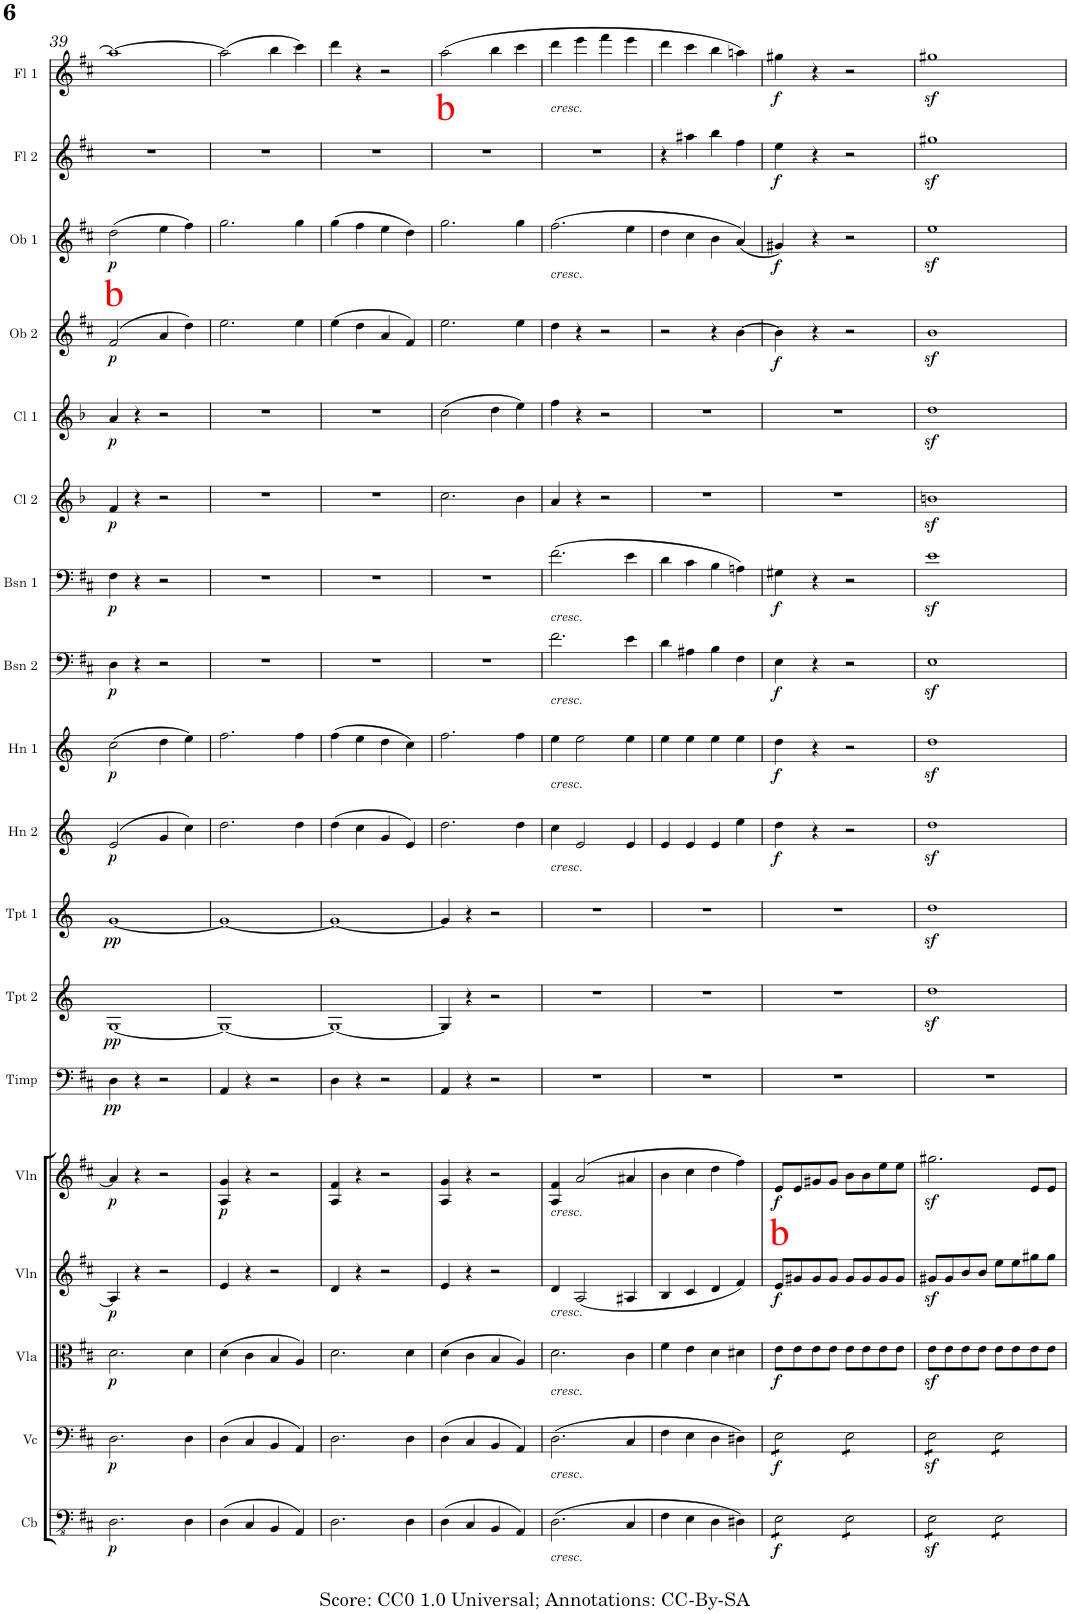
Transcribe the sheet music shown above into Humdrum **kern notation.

**kern	**dynam	**kern	**dynam	**kern	**dynam	**kern	**dynam	**kern	**text	**dynam	**kern	**dynam	**kern	**dynam	**kern	**dynam	**kern	**dynam	**kern	**dynam	**kern	**dynam	**kern	**dynam	**kern	**dynam	**kern	**dynam	**kern	**dynam	**kern	**text	**dynam	**kern	**dynam	**kern	**text	**dynam
*part18	*part18	*part17	*part17	*part16	*part16	*part15	*part15	*part14	*part14	*part14	*part13	*part13	*part12	*part12	*part11	*part11	*part10	*part10	*part9	*part9	*part8	*part8	*part7	*part7	*part6	*part6	*part5	*part5	*part4	*part4	*part3	*part3	*part3	*part2	*part2	*part1	*part1	*part1
*staff18	*staff18	*staff17	*staff17	*staff16	*staff16	*staff15	*staff15	*staff14	*staff14	*staff14	*staff13	*staff13	*staff12	*staff12	*staff11	*staff11	*staff10	*staff10	*staff9	*staff9	*staff8	*staff8	*staff7	*staff7	*staff6	*staff6	*staff5	*staff5	*staff4	*staff4	*staff3	*staff3	*staff3	*staff2	*staff2	*staff1	*staff1	*staff1
*I"Contrabass	*	*I"Violoncello	*	*I"Viola	*	*I"Violin	*	*I"Violin	*	*	*I"Timpani	*	*I"D Trumpet 2	*	*I"D Trumpet 1	*	*I"D Horn 2	*	*I"D Horn 1	*	*I"Bassoon 2	*	*I"Bassoon 1	*	*I"A Clarinet 2	*	*I"A Clarinet 1	*	*I"Oboe 2	*	*I"Oboe 1	*	*	*I"Flute 2	*	*I"Flute 1	*	*
*I'Cb	*	*I'Vc	*	*I'Vla	*	*I'Vln	*	*I'Vln	*	*	*I'Timp	*	*I'Tpt 2	*	*I'Tpt 1	*	*I'Hn 2	*	*I'Hn 1	*	*I'Bsn 2	*	*I'Bsn 1	*	*I'Cl 2	*	*I'Cl 1	*	*I'Ob 2	*	*I'Ob 1	*	*	*I'Fl 2	*	*I'Fl 1	*	*
!!LO:PB:g=z
*clefFv4	*	*clefF4	*	*clefC3	*	*clefG2	*	*clefG2	*	*	*clefF4	*	*clefG2	*	*clefG2	*	*clefG2	*	*clefG2	*	*clefF4	*	*clefF4	*	*clefG2	*	*clefG2	*	*clefG2	*	*clefG2	*	*	*clefG2	*	*clefG2	*	*
*	*	*	*	*	*	*	*	*	*	*	*	*	*Trd-1c-2	*	*Trd-1c-2	*	*Trd6c10	*	*Trd6c10	*	*	*	*	*	*Trd2c3	*	*Trd2c3	*	*	*	*	*	*	*	*	*	*	*
*k[f#c#]	*	*k[f#c#]	*	*k[f#c#]	*	*k[f#c#]	*	*k[f#c#]	*	*	*k[f#c#]	*	*k[]	*	*k[]	*	*k[]	*	*k[]	*	*k[f#c#]	*	*k[f#c#]	*	*k[b-]	*	*k[b-]	*	*k[f#c#]	*	*k[f#c#]	*	*	*k[f#c#]	*	*k[f#c#]	*	*
*M2/2	*	*M2/2	*	*M2/2	*	*M2/2	*	*M2/2	*	*	*M2/2	*	*M2/2	*	*M2/2	*	*M2/2	*	*M2/2	*	*M2/2	*	*M2/2	*	*M2/2	*	*M2/2	*	*M2/2	*	*M2/2	*	*	*M2/2	*	*M2/2	*	*
*met(c|)	*	*met(c|)	*	*met(c|)	*	*met(c|)	*	*met(c|)	*	*	*met(c|)	*	*met(c|)	*	*met(c|)	*	*met(c|)	*	*met(c|)	*	*met(c|)	*	*met(c|)	*	*met(c|)	*	*met(c|)	*	*met(c|)	*	*met(c|)	*	*	*met(c|)	*	*met(c|)	*	*
=39	=39	=39	=39	=39	=39	=39	=39	=39	=39	=39	=39	=39	=39	=39	=39	=39	=39	=39	=39	=39	=39	=39	=39	=39	=39	=39	=39	=39	=39	=39	=39	=39	=39	=39	=39	=39	=39	=39
!	!LO:DY:b	!	!LO:DY:b	!	!LO:DY:b	!	!LO:DY:b	!	!	!LO:DY:b	!	!LO:DY:b	!	!LO:DY:b	!	!LO:DY:b	!	!LO:DY:b	!	!LO:DY:b	!	!LO:DY:b	!	!LO:DY:b	!	!LO:DY:b	!	!LO:DY:b	!	!LO:DY:b	!	!LO:LY:b:color=#FF0000	!LO:DY:b	!	!	!	!	!
2.DD\	p	2.D\	p	2.d\	p	4A/]	p	4a/]	.	p	4D\	pp	[1G	pp	[1g	pp	(2e/	p	(2cc\	p	4D\	p	4F#\	p	4f/	p	4a/	p	(2f#/	p	(2dd\	b	p	1r	.	1aa_	.	.
.	.	.	.	.	.	4r	.	4r	.	.	4r	.	.	.	.	.	.	.	.	.	4r	.	4r	.	4r	.	4r	.	.	.	.	.	.	.	.	.	.	.
.	.	.	.	.	.	2r	.	2r	.	.	2r	.	.	.	.	.	4g/	.	4dd\	.	2r	.	2r	.	2r	.	2r	.	4a/	.	4ee\	.	.	.	.	.	.	.
4DD\	.	4D\	.	4d\	.	.	.	.	.	.	.	.	.	.	.	.	4cc\)	.	4ee\)	.	.	.	.	.	.	.	.	.	4dd\)	.	4ff#\)	.	.	.	.	.	.	.
=40	=40	=40	=40	=40	=40	=40	=40	=40	=40	=40	=40	=40	=40	=40	=40	=40	=40	=40	=40	=40	=40	=40	=40	=40	=40	=40	=40	=40	=40	=40	=40	=40	=40	=40	=40	=40	=40	=40
!	!	!	!	!	!	!	!	!	!	!LO:DY:b	!	!	!	!	!	!	!	!	!	!	!	!	!	!	!	!	!	!	!	!	!	!	!	!	!	!	!	!
(4DD\	.	(4D\	.	(4d\	.	4e/	.	4A/ 4g/	.	p	4AA/	.	1G_	.	1g_	.	2.dd\	.	2.ff\	.	1r	.	1r	.	1r	.	1r	.	2.ee\	.	2.gg\	.	.	1r	.	(2aa\]	.	.
4CC#/	.	4C#/	.	4c#\	.	4r	.	4r	.	.	4r	.	.	.	.	.	.	.	.	.	.	.	.	.	.	.	.	.	.	.	.	.	.	.	.	.	.	.
4BBB/	.	4BB/	.	4B/	.	2r	.	2r	.	.	2r	.	.	.	.	.	.	.	.	.	.	.	.	.	.	.	.	.	.	.	.	.	.	.	.	4bb\	.	.
4AAA/)	.	4AA/)	.	4A/)	.	.	.	.	.	.	.	.	.	.	.	.	4dd\	.	4ff\	.	.	.	.	.	.	.	.	.	4ee\	.	4gg\	.	.	.	.	4ccc#\)	.	.
=41	=41	=41	=41	=41	=41	=41	=41	=41	=41	=41	=41	=41	=41	=41	=41	=41	=41	=41	=41	=41	=41	=41	=41	=41	=41	=41	=41	=41	=41	=41	=41	=41	=41	=41	=41	=41	=41	=41
2.DD\	.	2.D\	.	2.d\	.	4d/	.	4A/ 4f#/	.	.	4D\	.	1G_	.	1g_	.	(4dd\	.	(4ff\	.	1r	.	1r	.	1r	.	1r	.	(4ee\	.	(4gg\	.	.	1r	.	4ddd\	.	.
.	.	.	.	.	.	4r	.	4r	.	.	4r	.	.	.	.	.	4cc\	.	4ee\	.	.	.	.	.	.	.	.	.	4dd\	.	4ff#\	.	.	.	.	4r	.	.
.	.	.	.	.	.	2r	.	2r	.	.	2r	.	.	.	.	.	4g/	.	4dd\	.	.	.	.	.	.	.	.	.	4a/	.	4ee\	.	.	.	.	2r	.	.
4DD\	.	4D\	.	4d\	.	.	.	.	.	.	.	.	.	.	.	.	4e/)	.	4cc\)	.	.	.	.	.	.	.	.	.	4f#/)	.	4dd\)	.	.	.	.	.	.	.
=42	=42	=42	=42	=42	=42	=42	=42	=42	=42	=42	=42	=42	=42	=42	=42	=42	=42	=42	=42	=42	=42	=42	=42	=42	=42	=42	=42	=42	=42	=42	=42	=42	=42	=42	=42	=42	=42	=42
!	!	!	!	!	!	!	!	!	!	!	!	!	!	!	!	!	!	!	!	!	!	!	!	!	!	!	!	!	!	!	!	!	!	!	!	!	!LO:LY:b:color=#FF0000	!
(4DD\	.	(4D\	.	(4d\	.	4e/	.	4A/ 4g/	.	.	4AA/	.	4G/]	.	4g/]	.	2.dd\	.	2.ff\	.	1r	.	1r	.	2.cc\	.	(2cc\	.	2.ee\	.	2.gg\	.	.	1r	.	(2aa\	b	.
4CC#/	.	4C#/	.	4c#\	.	4r	.	4r	.	.	4r	.	4r	.	4r	.	.	.	.	.	.	.	.	.	.	.	.	.	.	.	.	.	.	.	.	.	.	.
4BBB/	.	4BB/	.	4B/	.	2r	.	2r	.	.	2r	.	2r	.	2r	.	.	.	.	.	.	.	.	.	.	.	4dd\	.	.	.	.	.	.	.	.	4bb\	.	.
4AAA/)	.	4AA/)	.	4A/)	.	.	.	.	.	.	.	.	.	.	.	.	4dd\	.	4ff\	.	.	.	.	.	4b-\	.	4ee\)	.	4ee\	.	4gg\	.	.	.	.	4ccc#\	.	.
=43	=43	=43	=43	=43	=43	=43	=43	=43	=43	=43	=43	=43	=43	=43	=43	=43	=43	=43	=43	=43	=43	=43	=43	=43	=43	=43	=43	=43	=43	=43	=43	=43	=43	=43	=43	=43	=43	=43
!	!	!	!	!	!	!	!	!	!	!	!	!	!	!	!	!	!	!	!	!	!	!	!	!	!	!	!	!	!	!	!	!	!	!	!	!LO:TX:b:i:t=cresc.	!	!
!	!	!	!	!	!	!	!	!	!	!	!	!	!	!	!	!	!	!	!	!	!	!	!	!	!	!	!	!	!	!	!LO:TX:b:i:t=cresc.	!	!	!	!	!	!	!
!	!	!	!	!	!	!	!	!	!	!	!	!	!	!	!	!	!	!	!	!	!	!	!LO:TX:b:i:t=cresc.	!	!	!	!	!	!	!	!	!	!	!	!	!	!	!
!	!	!	!	!	!	!	!	!	!	!	!	!	!	!	!	!	!	!	!	!	!LO:TX:b:i:t=cresc.	!	!	!	!	!	!	!	!	!	!	!	!	!	!	!	!	!
!	!	!	!	!	!	!	!	!	!	!	!	!	!	!	!	!	!	!	!LO:TX:b:i:t=cresc.	!	!	!	!	!	!	!	!	!	!	!	!	!	!	!	!	!	!	!
!	!	!	!	!	!	!	!	!	!	!	!	!	!	!	!	!	!LO:TX:b:i:t=cresc.	!	!	!	!	!	!	!	!	!	!	!	!	!	!	!	!	!	!	!	!	!
!	!	!	!	!	!	!	!	!LO:TX:b:i:t=cresc.	!	!	!	!	!	!	!	!	!	!	!	!	!	!	!	!	!	!	!	!	!	!	!	!	!	!	!	!	!	!
!	!	!	!	!	!	!LO:TX:b:i:t=cresc.	!	!	!	!	!	!	!	!	!	!	!	!	!	!	!	!	!	!	!	!	!	!	!	!	!	!	!	!	!	!	!	!
!	!	!	!	!LO:TX:b:i:t=cresc.	!	!	!	!	!	!	!	!	!	!	!	!	!	!	!	!	!	!	!	!	!	!	!	!	!	!	!	!	!	!	!	!	!	!
!	!	!LO:TX:b:i:t=cresc.	!	!	!	!	!	!	!	!	!	!	!	!	!	!	!	!	!	!	!	!	!	!	!	!	!	!	!	!	!	!	!	!	!	!	!	!
!LO:TX:b:i:t=cresc.	!	!	!	!	!	!	!	!	!	!	!	!	!	!	!	!	!	!	!	!	!	!	!	!	!	!	!	!	!	!	!	!	!	!	!	!	!	!
(2.DD\	.	(2.D\	.	2.d\	.	4d/	.	4A/ 4f#/	.	.	1r	.	1r	.	1r	.	4cc\	.	4ee\	.	2.f#\	.	(2.f#\	.	4a/	.	4ff\	.	4dd\	.	(2.ff#\	.	.	1r	.	4ddd\	.	.
.	.	.	.	.	.	(2A/	.	(2a/	.	.	.	.	.	.	.	.	2e/	.	2ee\	.	.	.	.	.	4r	.	4r	.	4r	.	.	.	.	.	.	4eee\	.	.
.	.	.	.	.	.	.	.	.	.	.	.	.	.	.	.	.	.	.	.	.	.	.	.	.	2r	.	2r	.	2r	.	.	.	.	.	.	4fff#\	.	.
4CC#/	.	4C#/	.	4c#\	.	4A#X/	.	4a#X/	.	.	.	.	.	.	.	.	4e/	.	4ee\	.	4e\	.	4e\	.	.	.	.	.	.	.	4ee\	.	.	.	.	4eee\	.	.
=44	=44	=44	=44	=44	=44	=44	=44	=44	=44	=44	=44	=44	=44	=44	=44	=44	=44	=44	=44	=44	=44	=44	=44	=44	=44	=44	=44	=44	=44	=44	=44	=44	=44	=44	=44	=44	=44	=44
4FF#\	.	4F#\	.	4f#\	.	4B/	.	4b\	.	.	1r	.	1r	.	1r	.	4e/	.	4ee\	.	4d\	.	4d\	.	1r	.	1r	.	2r	.	4dd\	.	.	4r	.	4ddd\	.	.
4EE\	.	4E\	.	4e\	.	4c#/	.	4cc#\	.	.	.	.	.	.	.	.	4e/	.	4ee\	.	4A#X\	.	4c#\	.	.	.	.	.	.	.	4cc#\	.	.	4aa#X\	.	4ccc#\	.	.
4DD\	.	4D\	.	4d\	.	4d/	.	4dd\	.	.	.	.	.	.	.	.	4e/	.	4ee\	.	4B\	.	4B\	.	.	.	.	.	4r	.	4b\	.	.	4bb\	.	4bb\	.	.
4DD#X\)	.	4D#X\)	.	4d#X\	.	4f#/)	.	4ff#\)	.	.	.	.	.	.	.	.	4ee\	.	4ee\	.	4F#\	.	4An\)	.	.	.	.	.	[4b\	.	(4a/)	.	.	4ff#\	.	4aan\)	.	.
=45	=45	=45	=45	=45	=45	=45	=45	=45	=45	=45	=45	=45	=45	=45	=45	=45	=45	=45	=45	=45	=45	=45	=45	=45	=45	=45	=45	=45	=45	=45	=45	=45	=45	=45	=45	=45	=45	=45
!	!LO:DY:b	!	!LO:DY:b	!	!LO:DY:b	!	!LO:DY:b	!	!LO:LY:b:color=#FF0000	!LO:DY:b	!	!	!	!	!	!	!	!LO:DY:b	!	!LO:DY:b	!	!LO:DY:b	!	!LO:DY:b	!	!	!	!	!	!LO:DY:b	!	!	!LO:DY:b	!	!LO:DY:b	!	!	!LO:DY:b
*tremolo	*	*	*	*	*	*	*	*	*	*	*	*	*	*	*	*	*	*	*	*	*	*	*	*	*	*	*	*	*	*	*	*	*	*	*	*	*	*
*	*	*tremolo	*	*	*	*	*	*	*	*	*	*	*	*	*	*	*	*	*	*	*	*	*	*	*	*	*	*	*	*	*	*	*	*	*	*	*	*
8EE\L	f	8E\L	f	8e\L	f	8e/L	f	8e/L	b	f	1r	.	1r	.	1r	.	4dd\	f	4dd\	f	4E\	f	4G#X\	f	1r	.	1r	.	4b\]	f	4g#X/)	.	f	4ee\	f	4gg#X\	.	f
8EE\	.	8E\	.	8e\	.	8g#X/	.	8e/	.	.	.	.	.	.	.	.	.	.	.	.	.	.	.	.	.	.	.	.	.	.	.	.	.	.	.	.	.	.
8EE\	.	8E\	.	8e\	.	8g#/	.	8g#X/	.	.	.	.	.	.	.	.	4r	.	4r	.	4r	.	4r	.	.	.	.	.	4r	.	4r	.	.	4r	.	4r	.	.
8EE\J	.	8E\J	.	8e\J	.	8g#/J	.	8g#/J	.	.	.	.	.	.	.	.	.	.	.	.	.	.	.	.	.	.	.	.	.	.	.	.	.	.	.	.	.	.
8EE\L	.	8E\L	.	8e\L	.	8g#/L	.	8b\L	.	.	.	.	.	.	.	.	2r	.	2r	.	2r	.	2r	.	.	.	.	.	2r	.	2r	.	.	2r	.	2r	.	.
8EE\	.	8E\	.	8e\	.	8g#/	.	8b\	.	.	.	.	.	.	.	.	.	.	.	.	.	.	.	.	.	.	.	.	.	.	.	.	.	.	.	.	.	.
8EE\	.	8E\	.	8e\	.	8g#/	.	8ee\	.	.	.	.	.	.	.	.	.	.	.	.	.	.	.	.	.	.	.	.	.	.	.	.	.	.	.	.	.	.
8EE\J	.	8E\J	.	8e\J	.	8g#/J	.	8ee\J	.	.	.	.	.	.	.	.	.	.	.	.	.	.	.	.	.	.	.	.	.	.	.	.	.	.	.	.	.	.
=46	=46	=46	=46	=46	=46	=46	=46	=46	=46	=46	=46	=46	=46	=46	=46	=46	=46	=46	=46	=46	=46	=46	=46	=46	=46	=46	=46	=46	=46	=46	=46	=46	=46	=46	=46	=46	=46	=46
8EEz<\L	.	8Ez<\L	.	8ez<\L	.	8g#Xz</L	.	2.gg#Xz<\	.	.	1r	.	1ddz<	.	1ddz<	.	1ddz<	.	1ddz<	.	1Ez<	.	1ez<	.	1bnz<	.	1ddz<	.	1bz<	.	1eez<	.	.	1gg#Xz<	.	1gg#Xz<	.	.
8EEz<\	.	8Ez<\	.	8e\	.	8g#/	.	.	.	.	.	.	.	.	.	.	.	.	.	.	.	.	.	.	.	.	.	.	.	.	.	.	.	.	.	.	.	.
8EEz<\	.	8Ez<\	.	8e\	.	8b/	.	.	.	.	.	.	.	.	.	.	.	.	.	.	.	.	.	.	.	.	.	.	.	.	.	.	.	.	.	.	.	.
8EEz<\J	.	8Ez<\J	.	8e\J	.	8b/J	.	.	.	.	.	.	.	.	.	.	.	.	.	.	.	.	.	.	.	.	.	.	.	.	.	.	.	.	.	.	.	.
8EE\L	.	8E\L	.	8e\L	.	8ee\L	.	.	.	.	.	.	.	.	.	.	.	.	.	.	.	.	.	.	.	.	.	.	.	.	.	.	.	.	.	.	.	.
8EE\	.	8E\	.	8e\	.	8ee\	.	.	.	.	.	.	.	.	.	.	.	.	.	.	.	.	.	.	.	.	.	.	.	.	.	.	.	.	.	.	.	.
8EE\	.	8E\	.	8e\	.	8gg#X\	.	8e/L	.	.	.	.	.	.	.	.	.	.	.	.	.	.	.	.	.	.	.	.	.	.	.	.	.	.	.	.	.	.
8EE\J	.	8E\J	.	8e\J	.	8gg#\J	.	8e/J	.	.	.	.	.	.	.	.	.	.	.	.	.	.	.	.	.	.	.	.	.	.	.	.	.	.	.	.	.	.
*	*	*Xtremolo	*	*	*	*	*	*	*	*	*	*	*	*	*	*	*	*	*	*	*	*	*	*	*	*	*	*	*	*	*	*	*	*	*	*	*	*
*Xtremolo	*	*	*	*	*	*	*	*	*	*	*	*	*	*	*	*	*	*	*	*	*	*	*	*	*	*	*	*	*	*	*	*	*	*	*	*	*	*
=	=	=	=	=	=	=	=	=	=	=	=	=	=	=	=	=	=	=	=	=	=	=	=	=	=	=	=	=	=	=	=	=	=	=	=	=	=	=
*-	*-	*-	*-	*-	*-	*-	*-	*-	*-	*-	*-	*-	*-	*-	*-	*-	*-	*-	*-	*-	*-	*-	*-	*-	*-	*-	*-	*-	*-	*-	*-	*-	*-	*-	*-	*-	*-	*-
